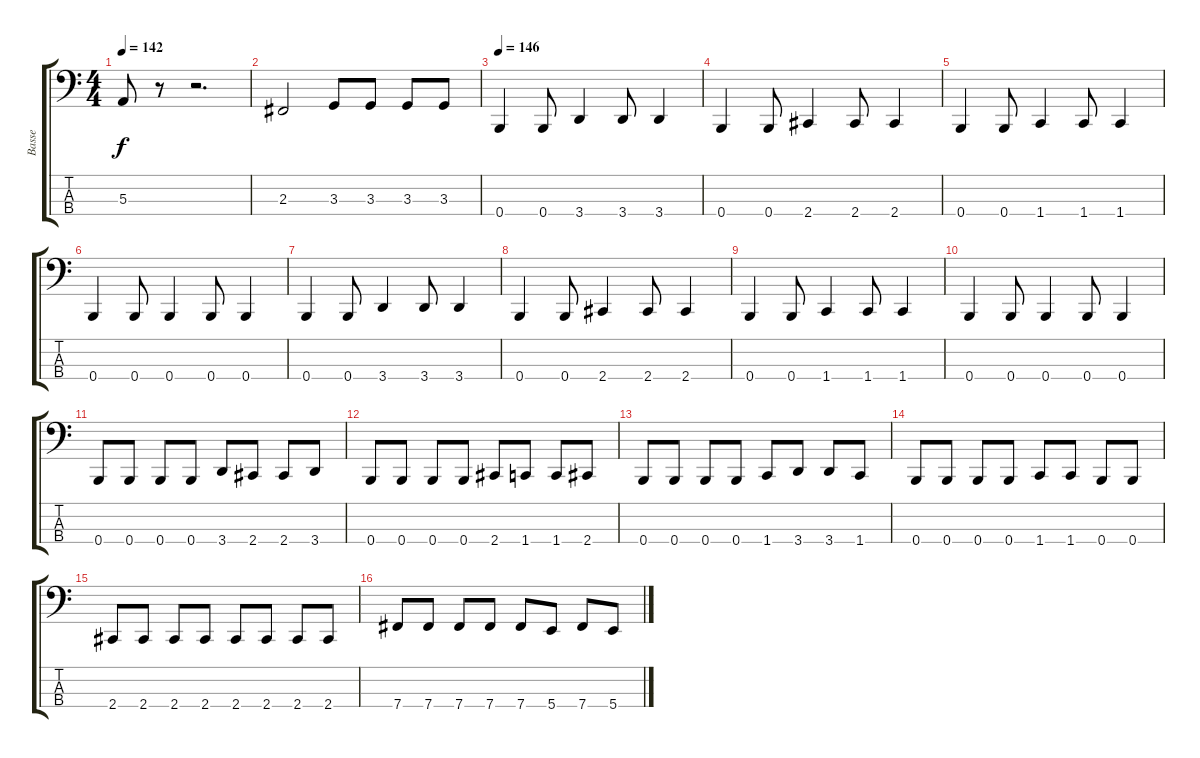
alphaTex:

\track ("Basse" "Basse") {instrument electricbassfinger}
\staff {score tabs}
\tuning (D2 A1 E1 B0) {hide}
\ts (4 4)
\tempo 142
\clef f4
\ks c
5.3.8{dy f} r.8 r.2{d} |
2.3.2 3.3.8 3.3.8 3.3.8 3.3.8 |
\tempo 146
0.4.4 0.4.8 3.4.4 3.4.8 3.4.4 |
0.4.4 0.4.8 2.4.4 2.4.8 2.4.4 |
0.4.4 0.4.8 1.4.4 1.4.8 1.4.4 |
0.4.4 0.4.8 0.4.4 0.4.8 0.4.4 |
0.4.4 0.4.8 3.4.4 3.4.8 3.4.4 |
0.4.4 0.4.8 2.4.4 2.4.8 2.4.4 |
0.4.4 0.4.8 1.4.4 1.4.8 1.4.4 |
0.4.4 0.4.8 0.4.4 0.4.8 0.4.4 |
0.4.8 0.4.8 0.4.8 0.4.8 3.4.8 2.4.8 2.4.8 3.4.8 |
0.4.8 0.4.8 0.4.8 0.4.8 2.4.8 1.4.8 1.4.8 2.4.8 |
0.4.8 0.4.8 0.4.8 0.4.8 1.4.8 3.4.8 3.4.8 1.4.8 |
0.4.8 0.4.8 0.4.8 0.4.8 1.4.8 1.4.8 0.4.8 0.4.8 |
2.4.8 2.4.8 2.4.8 2.4.8 2.4.8 2.4.8 2.4.8 2.4.8 |
7.4.8 7.4.8 7.4.8 7.4.8 7.4.8 5.4.8 7.4.8 5.4.8
